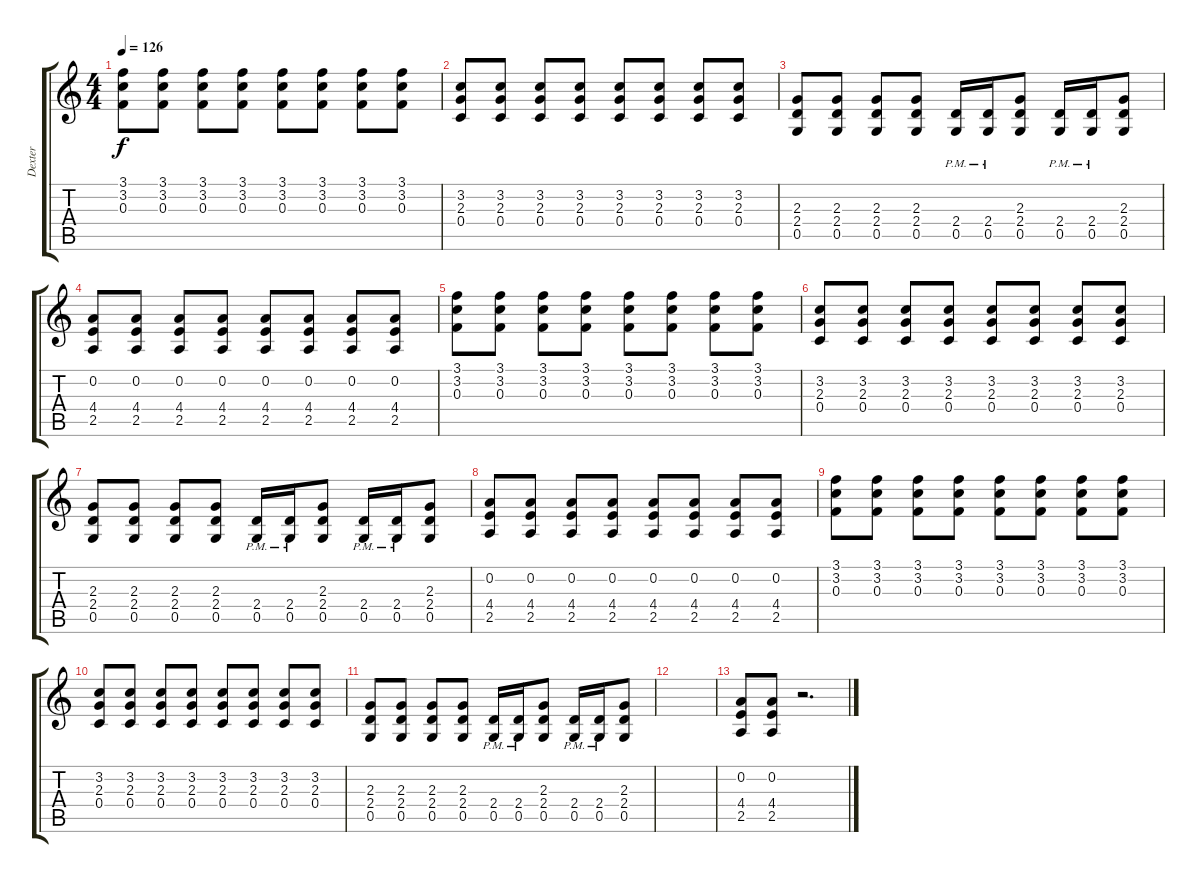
\track ("Dexter" "Dexter") {instrument distortionguitar}
\staff {score tabs}
\tuning (D4 A3 F3 C3 G2 C2) {hide}
\ts (4 4)
\tempo 126
\clef g2
\ks c
(3.1 3.2 0.3).8{dy f} (3.1 3.2 0.3).8 (3.1 3.2 0.3).8 (3.1 3.2 0.3).8 (3.1 3.2 0.3).8 (3.1 3.2 0.3).8 (3.1 3.2 0.3).8 (3.1 3.2 0.3).8 |
(3.2 2.3 0.4).8 (3.2 2.3 0.4).8 (3.2 2.3 0.4).8 (3.2 2.3 0.4).8 (3.2 2.3 0.4).8 (3.2 2.3 0.4).8 (3.2 2.3 0.4).8 (3.2 2.3 0.4).8 |
(2.3 2.4 0.5).8 (2.3 2.4 0.5).8 (2.3 2.4 0.5).8 (2.3 2.4 0.5).8 (2.4{pm} 0.5{pm}).16 (2.4{pm} 0.5{pm}).16 (2.3 2.4 0.5).8 (2.4{pm} 0.5{pm}).16 (2.4{pm} 0.5{pm}).16 (2.3 2.4 0.5).8 |
(0.2 4.4 2.5).8 (0.2 4.4 2.5).8 (0.2 4.4 2.5).8 (0.2 4.4 2.5).8 (0.2 4.4 2.5).8 (0.2 4.4 2.5).8 (0.2 4.4 2.5).8 (0.2 4.4 2.5).8 |
(3.1 3.2 0.3).8 (3.1 3.2 0.3).8 (3.1 3.2 0.3).8 (3.1 3.2 0.3).8 (3.1 3.2 0.3).8 (3.1 3.2 0.3).8 (3.1 3.2 0.3).8 (3.1 3.2 0.3).8 |
(3.2 2.3 0.4).8 (3.2 2.3 0.4).8 (3.2 2.3 0.4).8 (3.2 2.3 0.4).8 (3.2 2.3 0.4).8 (3.2 2.3 0.4).8 (3.2 2.3 0.4).8 (3.2 2.3 0.4).8 |
(2.3 2.4 0.5).8 (2.3 2.4 0.5).8 (2.3 2.4 0.5).8 (2.3 2.4 0.5).8 (2.4{pm} 0.5{pm}).16 (2.4{pm} 0.5{pm}).16 (2.3 2.4 0.5).8 (2.4{pm} 0.5{pm}).16 (2.4{pm} 0.5{pm}).16 (2.3 2.4 0.5).8 |
(0.2 4.4 2.5).8 (0.2 4.4 2.5).8 (0.2 4.4 2.5).8 (0.2 4.4 2.5).8 (0.2 4.4 2.5).8 (0.2 4.4 2.5).8 (0.2 4.4 2.5).8 (0.2 4.4 2.5).8 |
(3.1 3.2 0.3).8 (3.1 3.2 0.3).8 (3.1 3.2 0.3).8 (3.1 3.2 0.3).8 (3.1 3.2 0.3).8 (3.1 3.2 0.3).8 (3.1 3.2 0.3).8 (3.1 3.2 0.3).8 |
(3.2 2.3 0.4).8 (3.2 2.3 0.4).8 (3.2 2.3 0.4).8 (3.2 2.3 0.4).8 (3.2 2.3 0.4).8 (3.2 2.3 0.4).8 (3.2 2.3 0.4).8 (3.2 2.3 0.4).8 |
(2.3 2.4 0.5).8 (2.3 2.4 0.5).8 (2.3 2.4 0.5).8 (2.3 2.4 0.5).8 (2.4{pm} 0.5{pm}).16 (2.4{pm} 0.5{pm}).16 (2.3 2.4 0.5).8 (2.4{pm} 0.5{pm}).16 (2.4{pm} 0.5{pm}).16 (2.3 2.4 0.5).8 |
|
(0.2 4.4 2.5).8 (0.2 4.4 2.5).8 r.2{d}
